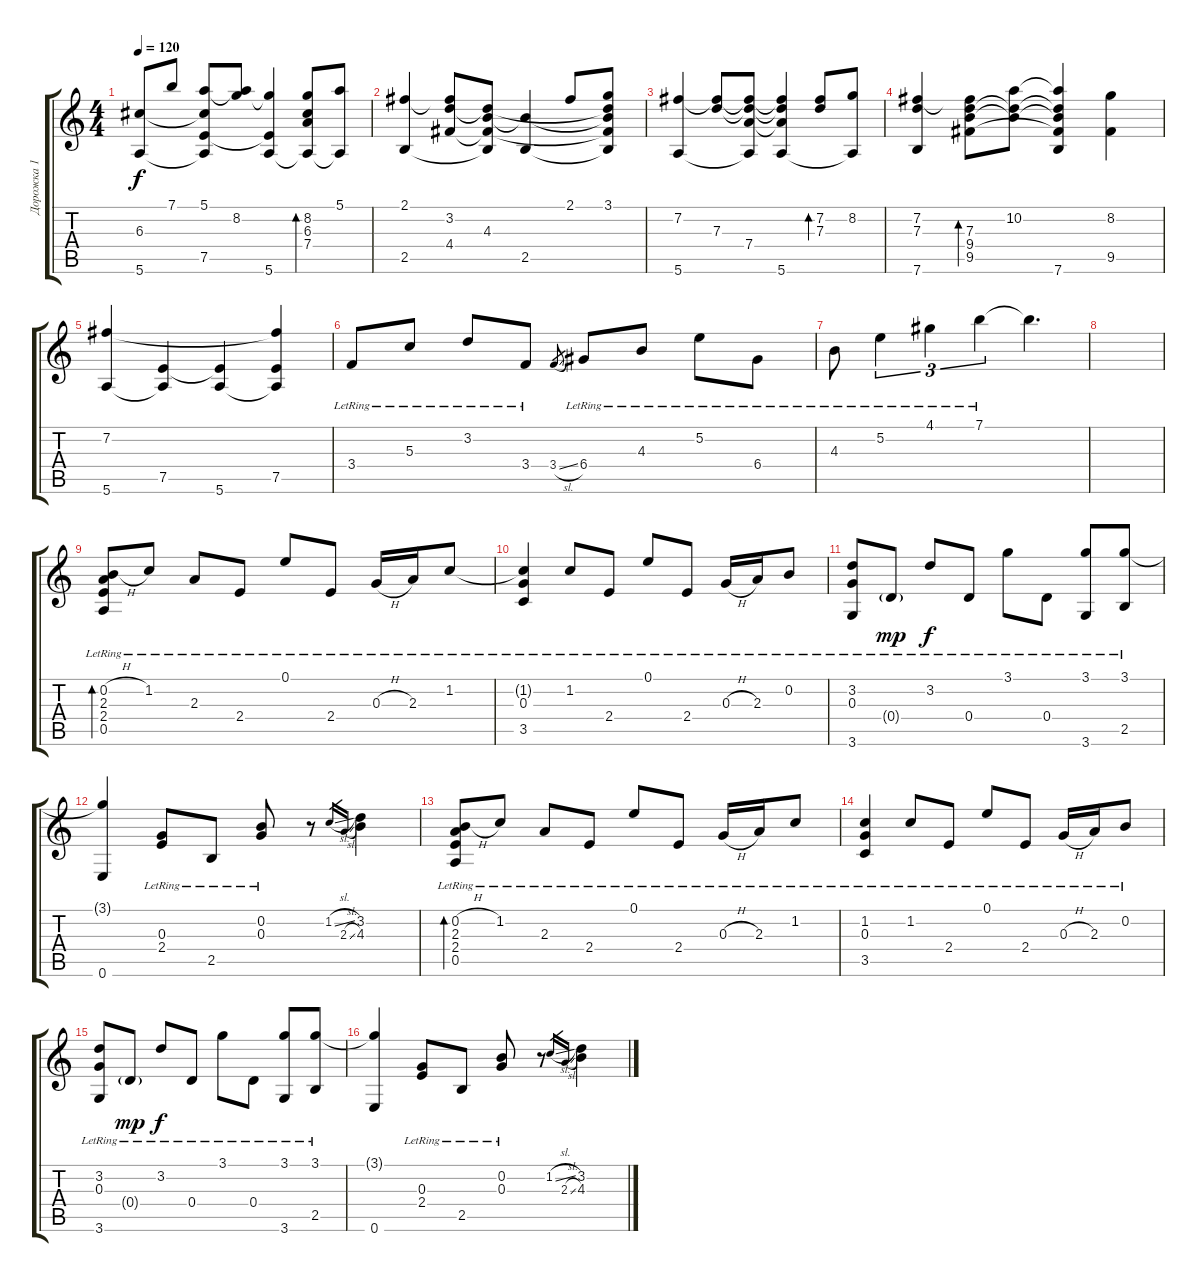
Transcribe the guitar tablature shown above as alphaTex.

\track ("Дорожка 1" "Дорожка 1") {instrument acousticguitarnylon}
\staff {score tabs}
\tuning (E4 B3 G3 D3 A2 E2) {hide}
\ts (4 4)
\tempo 120
\clef g2
\ks c
(6.3 5.6).8{dy f} 7.1.8 (5.1 6.3{t} 7.5 5.6{t}).8 (5.1{t} 8.2).8 (8.2{t} 7.5{t} 5.6).4 (8.2 6.3 7.4 5.6{t}).8{bd 240} (5.1 5.6{t}).8 |
(2.1 2.5).4 (2.1{t} 3.2 4.4).8 (3.2{t} 4.3 4.4{t} 2.5{t}).8 (4.3{t} 2.5).4 2.1.8 (3.1 3.2{t} 4.3{t} 4.4{t} 2.5{t}).8 |
(7.2 5.6).4 (7.2{t} 7.3).8 (7.2{t} 7.3{t} 7.4 5.6{t}).8 (7.2{t} 7.3{t} 7.4{t} 5.6).4 (7.2 7.3).8{bd 480} (8.2 5.6{t}).8 |
(7.2 7.3 7.6).4 (7.2{t} 7.3 9.4 9.5).8{bd 240} (10.2 7.3{t} 9.4{t}).8 (10.2{t} 7.3{t} 9.4{t} 9.5{t} 7.6).4 (8.2 9.5).4 |
(7.2 5.6).4 (7.5 5.6{t}).4 (7.5{t} 5.6).4 (7.2{t} 7.5 5.6{t}).4 |
3.4{lr}.8 5.3{lr}.8 3.2{lr}.8 3.4{lr}.8 3.4{sl}.8{gr} 6.4{lr}.8 4.3{lr}.8 5.2{lr}.8 6.4{lr}.8 |
4.3{lr}.8 5.2{lr}.4{tu (3 2)} 4.1{lr}.4{tu (3 2)} 7.1{lr}.4{tu (3 2)} 7.1{t}.4{d} |
|
(0.2{h lr} 2.3{lr} 2.4{lr} 0.5{lr}).8{bd 480} 1.2{lr}.8 2.3{lr}.8 2.4{lr}.8 0.1{lr}.8 2.4{lr}.8 0.3{h lr}.16 2.3{lr}.16 1.2{lr}.8 |
(1.2{t} 0.3{lr} 3.5{lr}).4 1.2{lr}.8 2.4{lr}.8 0.1{lr}.8 2.4{lr}.8 0.3{h lr}.16 2.3{lr}.16 0.2{lr}.8 |
(3.2 0.3{lr} 3.6{lr}).8 0.4{g lr}.8{dy mp} 3.2{lr}.8{dy f} 0.4{lr}.8 3.1{lr}.8 0.4{lr}.8 (3.1{lr} 3.6{lr}).8 (3.1{lr} 2.5{lr}).8 |
(3.1{t} 0.6).4 (0.3{lr} 2.4{lr}).8 2.5{lr}.8 (0.2{lr} 0.3{lr}).8 r.8 1.2{sl}.16{gr} 2.3{sl}.16{gr} (3.2 4.3).4 |
(0.2{h lr} 2.3{lr} 2.4{lr} 0.5{lr}).8{bd 480} 1.2{lr}.8 2.3{lr}.8 2.4{lr}.8 0.1{lr}.8 2.4{lr}.8 0.3{h lr}.16 2.3{lr}.16 1.2{lr}.8 |
(1.2{lr} 0.3{lr} 3.5{lr}).4 1.2{lr}.8 2.4{lr}.8 0.1{lr}.8 2.4{lr}.8 0.3{h lr}.16 2.3{lr}.16 0.2{lr}.8 |
(3.2 0.3{lr} 3.6{lr}).8 0.4{g lr}.8{dy mp} 3.2{lr}.8{dy f} 0.4{lr}.8 3.1{lr}.8 0.4{lr}.8 (3.1{lr} 3.6{lr}).8 (3.1{lr} 2.5{lr}).8 |
(3.1{t} 0.6).4 (0.3{lr} 2.4{lr}).8 2.5{lr}.8 (0.2{lr} 0.3{lr}).8 r.8 1.2{sl}.16{gr} 2.3{sl}.16{gr} (3.2 4.3).4
